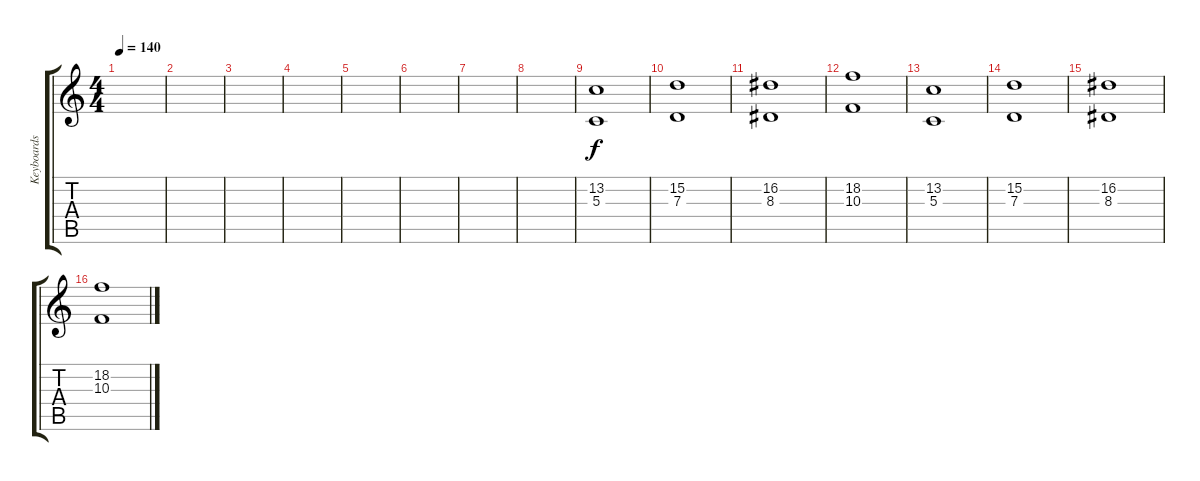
\track ("Keyboards" "Keyboards") {instrument brasssection}
\staff {score tabs}
\tuning (E4 B3 G3 D3 A2 E2) {hide}
\ts (4 4)
\tempo 140
\clef g2
\ks c
|
|
|
|
|
|
|
|
(13.2 5.3).1{volume 10} |
(15.2 7.3).1 |
(16.2 8.3).1 |
(18.2 10.3).1 |
(13.2 5.3).1 |
(15.2 7.3).1 |
(16.2 8.3).1 |
(18.2 10.3).1
